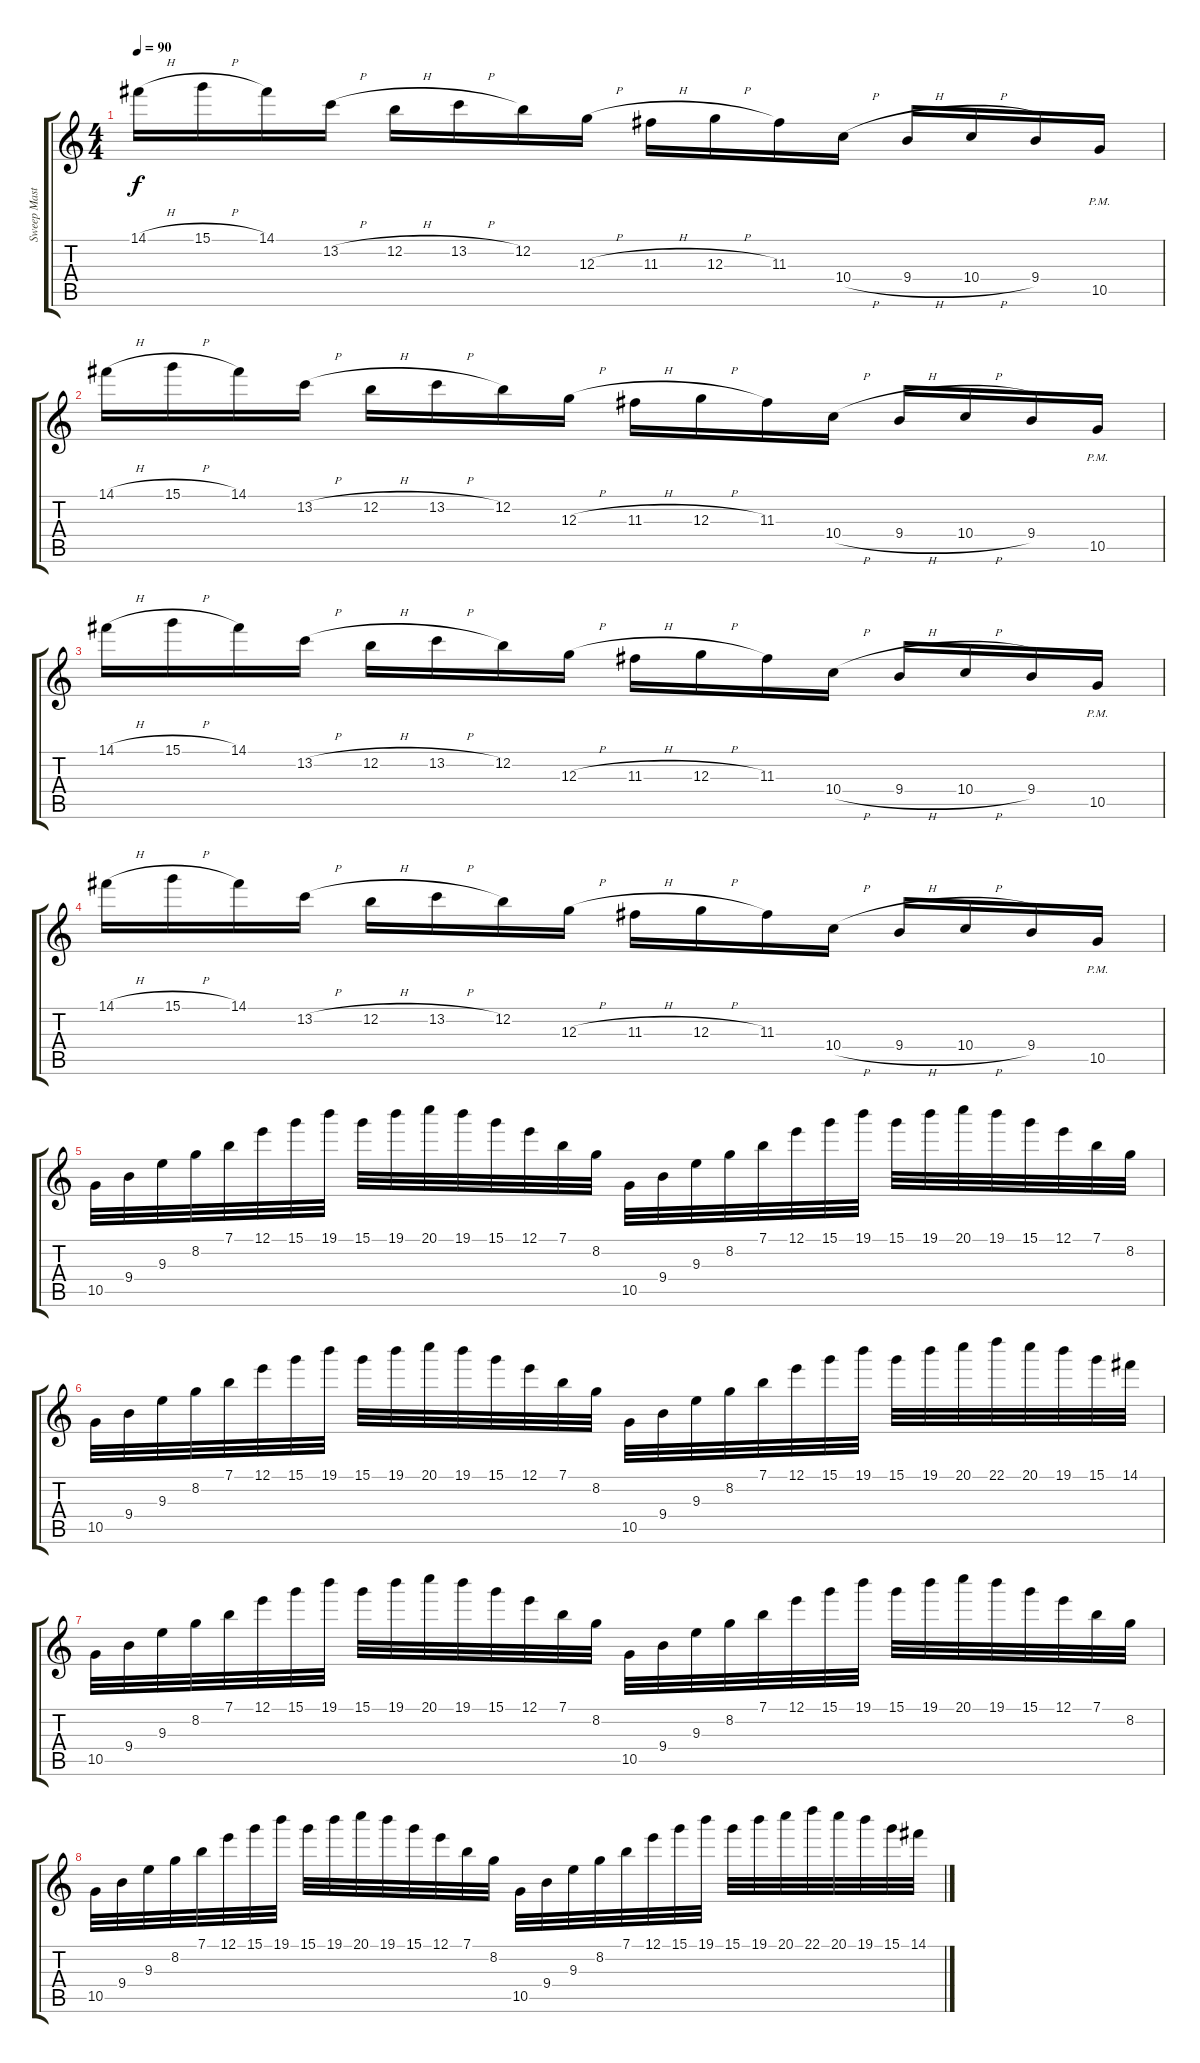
\track ("Sweep Masturbator" "Sweep Mast") {instrument distortionguitar}
\staff {score tabs}
\tuning (E4 B3 G3 D3 A2 E2) {hide}
\ts (4 4)
\tempo 90
\clef g2
\ks c
14.1{h}.16{dy f balance 16} 15.1{h}.16 14.1.16 13.2{h}.16 12.2{h}.16 13.2{h}.16 12.2.16 12.3{h}.16 11.3{h}.16 12.3{h}.16 11.3.16 10.4{h}.16 9.4{h}.16 10.4{h}.16 9.4.16 10.5{pm}.16 |
14.1{h}.16 15.1{h}.16 14.1.16 13.2{h}.16 12.2{h}.16 13.2{h}.16 12.2.16 12.3{h}.16 11.3{h}.16 12.3{h}.16 11.3.16 10.4{h}.16 9.4{h}.16 10.4{h}.16 9.4.16 10.5{pm}.16 |
14.1{h}.16 15.1{h}.16 14.1.16 13.2{h}.16 12.2{h}.16 13.2{h}.16 12.2.16 12.3{h}.16 11.3{h}.16 12.3{h}.16 11.3.16 10.4{h}.16 9.4{h}.16 10.4{h}.16 9.4.16 10.5{pm}.16 |
14.1{h}.16 15.1{h}.16 14.1.16 13.2{h}.16 12.2{h}.16 13.2{h}.16 12.2.16 12.3{h}.16 11.3{h}.16 12.3{h}.16 11.3.16 10.4{h}.16 9.4{h}.16 10.4{h}.16 9.4.16 10.5{pm}.16 |
10.5.32{volume 12 balance 8 instrument lead1square} 9.4.32 9.3.32 8.2.32 7.1.32 12.1.32 15.1.32 19.1.32 15.1.32 19.1.32 20.1.32 19.1.32 15.1.32 12.1.32 7.1.32 8.2.32 10.5.32 9.4.32 9.3.32 8.2.32 7.1.32 12.1.32 15.1.32 19.1.32 15.1.32 19.1.32 20.1.32 19.1.32 15.1.32 12.1.32 7.1.32 8.2.32 |
10.5.32 9.4.32 9.3.32 8.2.32 7.1.32 12.1.32 15.1.32 19.1.32 15.1.32 19.1.32 20.1.32 19.1.32 15.1.32 12.1.32 7.1.32 8.2.32 10.5.32 9.4.32 9.3.32 8.2.32 7.1.32 12.1.32 15.1.32 19.1.32 15.1.32 19.1.32 20.1.32 22.1.32 20.1.32 19.1.32 15.1.32 14.1.32 |
10.5.32 9.4.32 9.3.32 8.2.32 7.1.32 12.1.32 15.1.32 19.1.32 15.1.32 19.1.32 20.1.32 19.1.32 15.1.32 12.1.32 7.1.32 8.2.32 10.5.32 9.4.32 9.3.32 8.2.32 7.1.32 12.1.32 15.1.32 19.1.32 15.1.32 19.1.32 20.1.32 19.1.32 15.1.32 12.1.32 7.1.32 8.2.32 |
10.5.32 9.4.32 9.3.32 8.2.32 7.1.32 12.1.32 15.1.32 19.1.32 15.1.32 19.1.32 20.1.32 19.1.32 15.1.32 12.1.32 7.1.32 8.2.32 10.5.32 9.4.32 9.3.32 8.2.32 7.1.32 12.1.32 15.1.32 19.1.32 15.1.32 19.1.32 20.1.32 22.1.32 20.1.32 19.1.32 15.1.32 14.1.32
